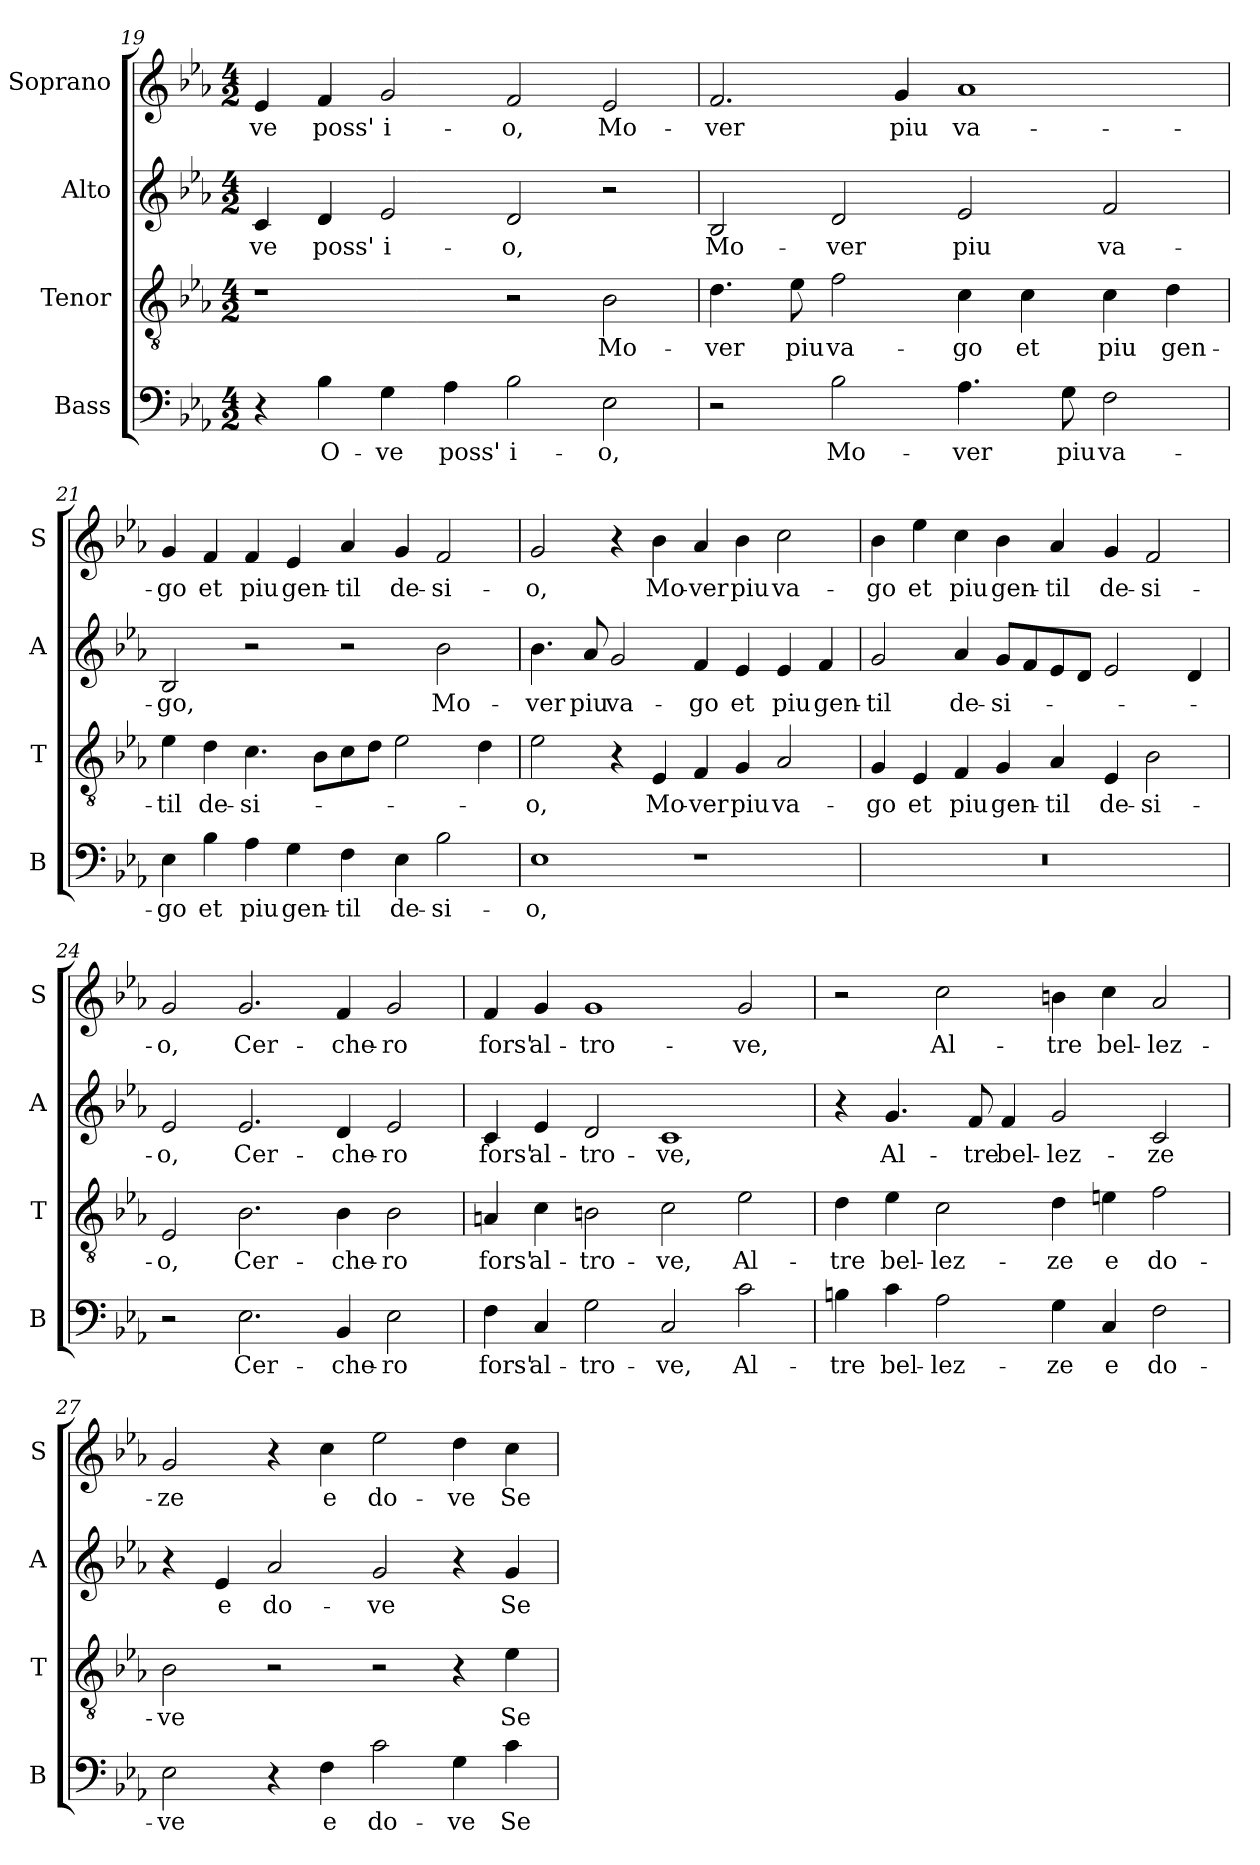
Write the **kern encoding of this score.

**kern	**text	**kern	**text	**kern	**text	**kern	**text
*part4	*part4	*part3	*part3	*part2	*part2	*part1	*part1
*staff4	*staff4	*staff3	*staff3	*staff2	*staff2	*staff1	*staff1
*I"Bass	*	*I"Tenor	*	*I"Alto	*	*I"Soprano	*
*I'B	*	*I'T	*	*I'A	*	*I'S	*
*clefF4	*	*clefGv2	*	*clefG2	*	*clefG2	*
*k[b-e-a-]	*	*k[b-e-a-]	*	*k[b-e-a-]	*	*k[b-e-a-]	*
*E-:	*	*E-:	*	*E-:	*	*E-:	*
*M4/2	*	*M4/2	*	*M4/2	*	*M4/2	*
=19	=19	=19	=19	=19	=19	=19	=19
!	!	!	!	!	!LO:LY:b	!	!LO:LY:b
4r	.	1r	.	4c/	-ve	4e-/	-ve
!	!LO:LY:b	!	!	!	!LO:LY:b	!	!LO:LY:b
4B-\	O-	.	.	4d/	poss'	4f/	poss'
!	!LO:LY:b	!	!	!	!LO:LY:b	!	!LO:LY:b
4G\	-ve	.	.	2e-/	i-	2g/	i-
!	!LO:LY:b	!	!	!	!	!	!
4A-\	poss'	.	.	.	.	.	.
!	!LO:LY:b	!	!	!	!LO:LY:b	!	!LO:LY:b
2B-\	i-	2r	.	2d/	-o,	2f/	-o,
!	!LO:LY:b	!	!LO:LY:b	!	!	!	!LO:LY:b
2E-\	-o,	2B-\	Mo-	2r	.	2e-/	Mo-
!!LO:LB:g=z
=20	=20	=20	=20	=20	=20	=20	=20
!	!	!	!LO:LY:b	!	!LO:LY:b	!	!LO:LY:b
2r	.	4.d\	-ver	2B-/	Mo-	2.f/	-ver
!	!	!	!LO:LY:b	!	!	!	!
.	.	8e-\	piu	.	.	.	.
!	!LO:LY:b	!	!LO:LY:b	!	!LO:LY:b	!	!
2B-\	Mo-	2f\	va-	2d/	-ver	.	.
!	!	!	!	!	!	!	!LO:LY:b
.	.	.	.	.	.	4g/	piu
!	!LO:LY:b	!	!LO:LY:b	!	!LO:LY:b	!	!LO:LY:b
4.A-\	-ver	4c\	-go	2e-/	piu	1a-	va-
!	!	!	!LO:LY:b	!	!	!	!
.	.	4c\	et	.	.	.	.
!	!LO:LY:b	!	!	!	!	!	!
8G\	piu	.	.	.	.	.	.
!	!LO:LY:b	!	!LO:LY:b	!	!LO:LY:b	!	!
2F\	va-	4c\	piu	2f/	va-	.	.
!	!	!	!LO:LY:b	!	!	!	!
.	.	4d\	gen-	.	.	.	.
=21	=21	=21	=21	=21	=21	=21	=21
!	!LO:LY:b	!	!LO:LY:b	!	!LO:LY:b	!	!LO:LY:b
4E-\	-go	4e-\	-til	2B-/	-go,	4g/	-go
!	!LO:LY:b	!	!LO:LY:b	!	!	!	!LO:LY:b
4B-\	et	4d\	de-	.	.	4f/	et
!	!LO:LY:b	!	!LO:LY:b	!	!	!	!LO:LY:b
4A-\	piu	4.c\	-si-	2r	.	4f/	piu
!	!LO:LY:b	!	!	!	!	!	!LO:LY:b
4G\	gen-	.	.	.	.	4e-/	gen-
.	.	8B-\L	.	.	.	.	.
!	!LO:LY:b	!	!	!	!	!	!LO:LY:b
4F\	-til	8c\	.	2r	.	4a-/	-til
.	.	8d\J	.	.	.	.	.
!	!LO:LY:b	!	!	!	!	!	!LO:LY:b
4E-\	de-	2e-\	.	.	.	4g/	de-
!	!LO:LY:b	!	!	!	!LO:LY:b	!	!LO:LY:b
2B-\	-si-	.	.	2b-\	Mo-	2f/	-si-
.	.	4d\	.	.	.	.	.
=22	=22	=22	=22	=22	=22	=22	=22
!	!LO:LY:b	!	!LO:LY:b	!	!LO:LY:b	!	!LO:LY:b
1E-	-o,	2e-\	-o,	4.b-\	-ver	2g/	-o,
!	!	!	!	!	!LO:LY:b	!	!
.	.	.	.	8a-/	piu	.	.
!	!	!	!	!	!LO:LY:b	!	!
.	.	4r	.	2g/	va-	4r	.
!	!	!	!LO:LY:b	!	!	!	!LO:LY:b
.	.	4E-/	Mo-	.	.	4b-\	Mo-
!	!	!	!LO:LY:b	!	!LO:LY:b	!	!LO:LY:b
1r	.	4F/	-ver	4f/	-go	4a-/	-ver
!	!	!	!LO:LY:b	!	!LO:LY:b	!	!LO:LY:b
.	.	4G/	piu	4e-/	et	4b-\	piu
!	!	!	!LO:LY:b	!	!LO:LY:b	!	!LO:LY:b
.	.	2A-/	va-	4e-/	piu	2cc\	va-
!	!	!	!	!	!LO:LY:b	!	!
.	.	.	.	4f/	gen-	.	.
!!LO:LB:g=z
=23	=23	=23	=23	=23	=23	=23	=23
!	!	!	!LO:LY:b	!	!LO:LY:b	!	!LO:LY:b
0r	.	4G/	-go	2g/	-til	4b-\	-go
!	!	!	!LO:LY:b	!	!	!	!LO:LY:b
.	.	4E-/	et	.	.	4ee-\	et
!	!	!	!LO:LY:b	!	!LO:LY:b	!	!LO:LY:b
.	.	4F/	piu	4a-/	de-	4cc\	piu
!	!	!	!LO:LY:b	!	!LO:LY:b	!	!LO:LY:b
.	.	4G/	gen-	8g/L	-si-	4b-\	gen-
.	.	.	.	8f/	.	.	.
!	!	!	!LO:LY:b	!	!	!	!LO:LY:b
.	.	4A-/	-til	8e-/	.	4a-/	-til
.	.	.	.	8d/J	.	.	.
!	!	!	!LO:LY:b	!	!	!	!LO:LY:b
.	.	4E-/	de-	2e-/	.	4g/	de-
!	!	!	!LO:LY:b	!	!	!	!LO:LY:b
.	.	2B-\	-si-	.	.	2f/	-si-
.	.	.	.	4d/	.	.	.
=24	=24	=24	=24	=24	=24	=24	=24
!	!	!	!LO:LY:b	!	!LO:LY:b	!	!LO:LY:b
2r	.	2E-/	-o,	2e-/	-o,	2g/	-o,
!	!LO:LY:b	!	!LO:LY:b	!	!LO:LY:b	!	!LO:LY:b
2.E-\	Cer-	2.B-\	Cer-	2.e-/	Cer-	2.g/	Cer-
!	!LO:LY:b	!	!LO:LY:b	!	!LO:LY:b	!	!LO:LY:b
4BB-/	-che-	4B-\	-che-	4d/	-che-	4f/	-che-
!	!LO:LY:b	!	!LO:LY:b	!	!LO:LY:b	!	!LO:LY:b
2E-\	-ro	2B-\	-ro	2e-/	-ro	2g/	-ro
=25	=25	=25	=25	=25	=25	=25	=25
!	!LO:LY:b	!	!LO:LY:b	!	!LO:LY:b	!	!LO:LY:b
4F\	fors'	4An/	fors'	4c/	fors'	4f/	fors'
!	!LO:LY:b	!	!LO:LY:b	!	!LO:LY:b	!	!LO:LY:b
4C/	al-	4c\	al-	4e-/	al-	4g/	al-
!	!LO:LY:b	!	!LO:LY:b	!	!LO:LY:b	!	!LO:LY:b
2G\	-tro-	2Bn\	-tro-	2d/	-tro-	1g	-tro-
!	!LO:LY:b	!	!LO:LY:b	!	!LO:LY:b	!	!
2C/	-ve,	2c\	-ve,	1c	-ve,	.	.
!	!LO:LY:b	!	!LO:LY:b	!	!	!	!LO:LY:b
2c\	Al-	2e-\	Al-	.	.	2g/	-ve,
!!LO:PB:g=z
=26	=26	=26	=26	=26	=26	=26	=26
!	!LO:LY:b	!	!LO:LY:b	!	!	!	!
4Bn\	-tre	4d\	-tre	4r	.	2r	.
!	!LO:LY:b	!	!LO:LY:b	!	!LO:LY:b	!	!
4c\	bel-	4e-\	bel-	4.g/	Al-	.	.
!	!LO:LY:b	!	!LO:LY:b	!	!	!	!LO:LY:b
2A-\	-lez-	2c\	-lez-	.	.	2cc\	Al-
!	!	!	!	!	!LO:LY:b	!	!
.	.	.	.	8f/	-tre	.	.
!	!	!	!	!	!LO:LY:b	!	!
.	.	.	.	4f/	bel-	.	.
!	!LO:LY:b	!	!LO:LY:b	!	!LO:LY:b	!	!LO:LY:b
4G\	-ze	4d\	-ze	2g/	-lez-	4bn\	-tre
!	!LO:LY:b	!	!LO:LY:b	!	!	!	!LO:LY:b
4C/	e	4en\	e	.	.	4cc\	bel-
!	!LO:LY:b	!	!LO:LY:b	!	!LO:LY:b	!	!LO:LY:b
2F\	do-	2f\	do-	2c/	-ze	2a-/	-lez-
=27	=27	=27	=27	=27	=27	=27	=27
!	!LO:LY:b	!	!LO:LY:b	!	!	!	!LO:LY:b
2E-\	-ve	2B-\	-ve	4r	.	2g/	-ze
!	!	!	!	!	!LO:LY:b	!	!
.	.	.	.	4e-/	e	.	.
!	!	!	!	!	!LO:LY:b	!	!
4r	.	2r	.	2a-/	do-	4r	.
!	!LO:LY:b	!	!	!	!	!	!LO:LY:b
4F\	e	.	.	.	.	4cc\	e
!	!LO:LY:b	!	!	!	!LO:LY:b	!	!LO:LY:b
2c\	do-	2r	.	2g/	-ve	2ee-\	do-
!	!LO:LY:b	!	!	!	!	!	!LO:LY:b
4G\	-ve	4r	.	4r	.	4dd\	-ve
!	!LO:LY:b	!	!LO:LY:b	!	!LO:LY:b	!	!LO:LY:b
4c\	Se	4e-\	Se	4g/	Se	4cc\	Se
=	=	=	=	=	=	=	=
*-	*-	*-	*-	*-	*-	*-	*-
